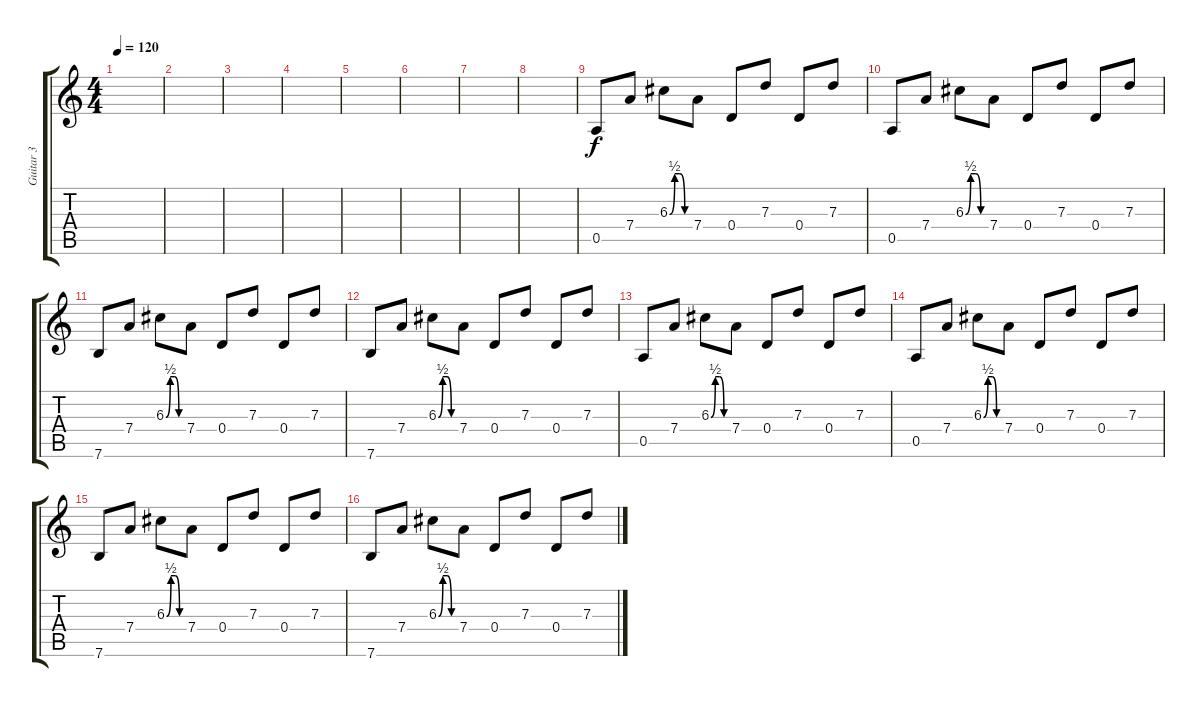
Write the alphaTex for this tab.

\track ("Guitar 3" "Guitar 3") {instrument electricguitarclean}
\staff {score tabs}
\tuning (E4 B3 G3 D3 A2 E2) {hide}
\ts (4 4)
\tempo 120
\clef g2
\ks c
|
|
|
|
|
|
|
|
0.5.8 7.4.8 6.3{be (custom 0 0 15 2 30 2 45 0 60 0)}.8 7.4.8 0.4.8 7.3.8 0.4.8 7.3.8 |
0.5.8 7.4.8 6.3{be (custom 0 0 15 2 30 2 45 0 60 0)}.8 7.4.8 0.4.8 7.3.8 0.4.8 7.3.8 |
7.6.8 7.4.8 6.3{be (custom 0 0 15 2 30 2 45 0 60 0)}.8 7.4.8 0.4.8 7.3.8 0.4.8 7.3.8 |
7.6.8 7.4.8 6.3{be (custom 0 0 15 2 30 2 45 0 60 0)}.8 7.4.8 0.4.8 7.3.8 0.4.8 7.3.8 |
0.5.8 7.4.8 6.3{be (custom 0 0 15 2 30 2 45 0 60 0)}.8 7.4.8 0.4.8 7.3.8 0.4.8 7.3.8 |
0.5.8 7.4.8 6.3{be (custom 0 0 15 2 30 2 45 0 60 0)}.8 7.4.8 0.4.8 7.3.8 0.4.8 7.3.8 |
7.6.8 7.4.8 6.3{be (custom 0 0 15 2 30 2 45 0 60 0)}.8 7.4.8 0.4.8 7.3.8 0.4.8 7.3.8 |
7.6.8 7.4.8 6.3{be (custom 0 0 15 2 30 2 45 0 60 0)}.8 7.4.8 0.4.8 7.3.8 0.4.8 7.3.8
